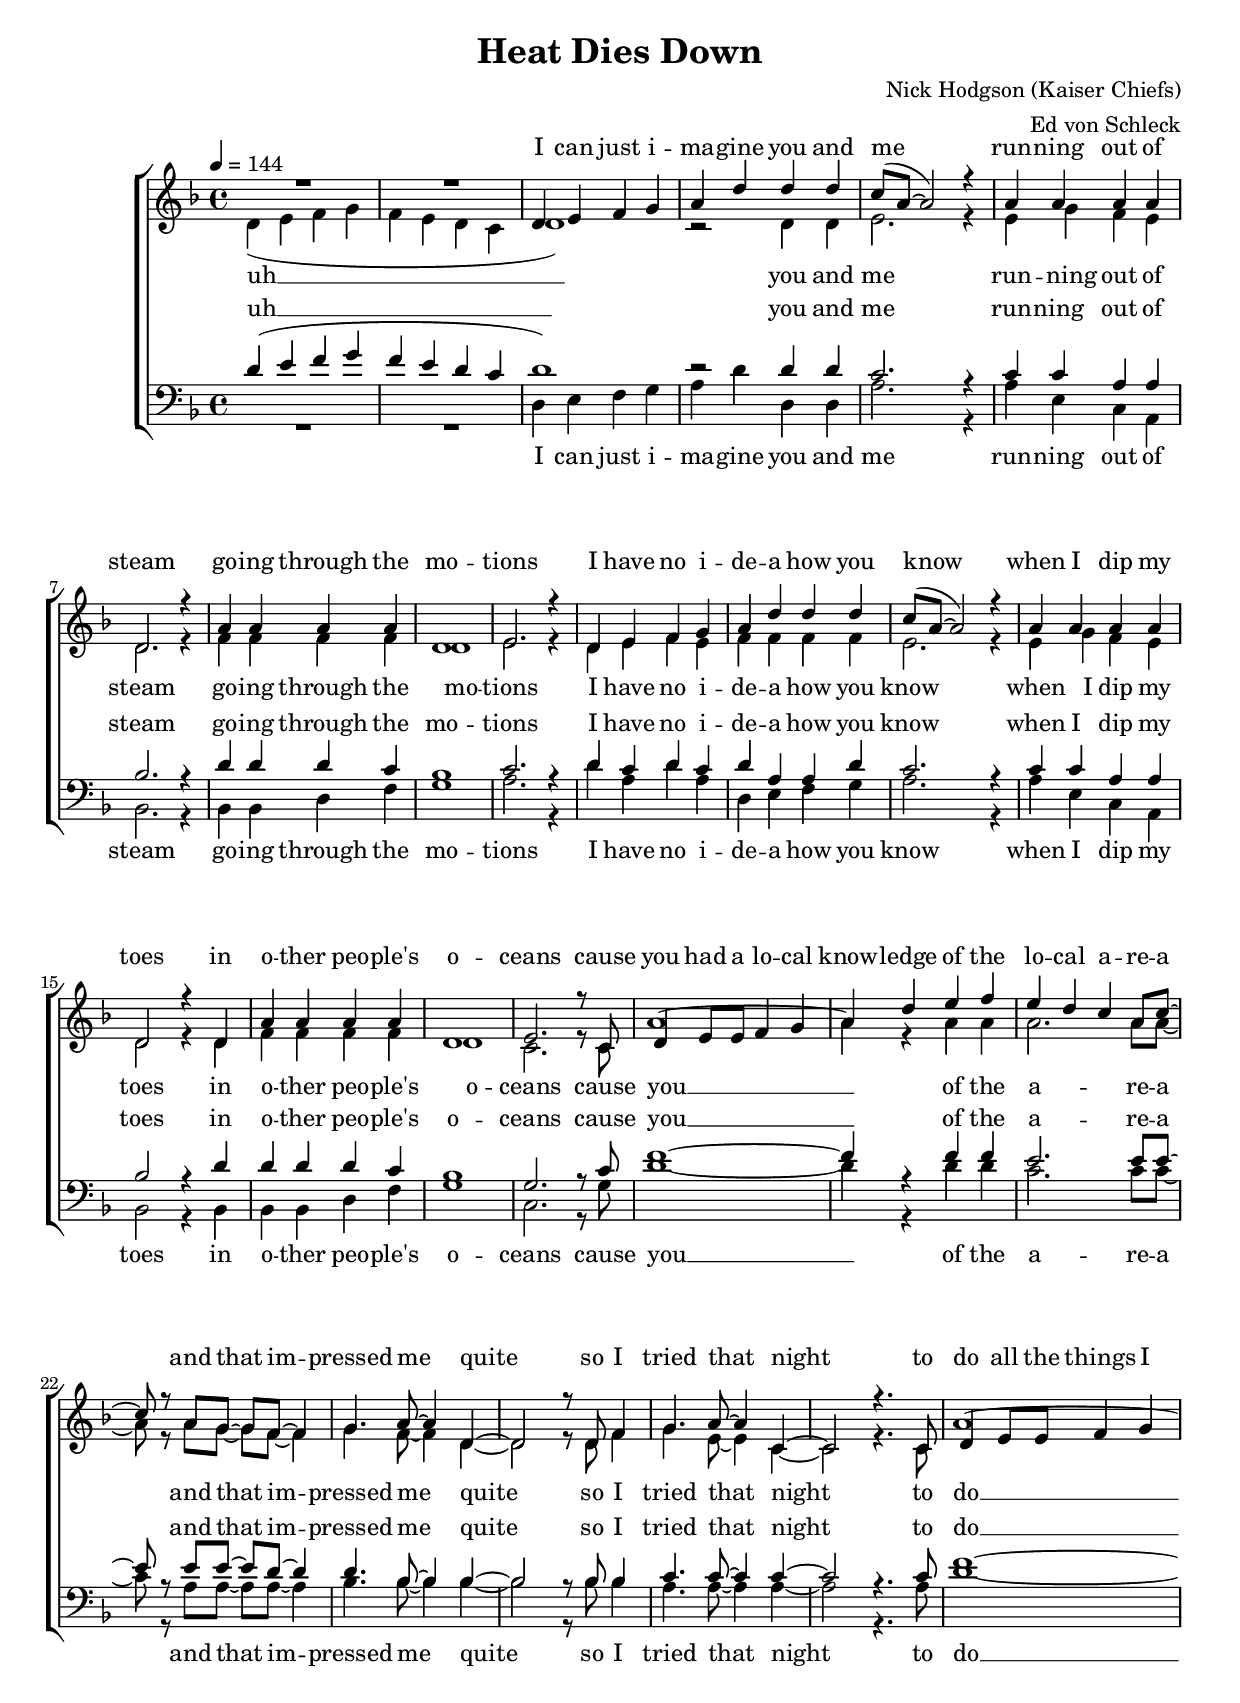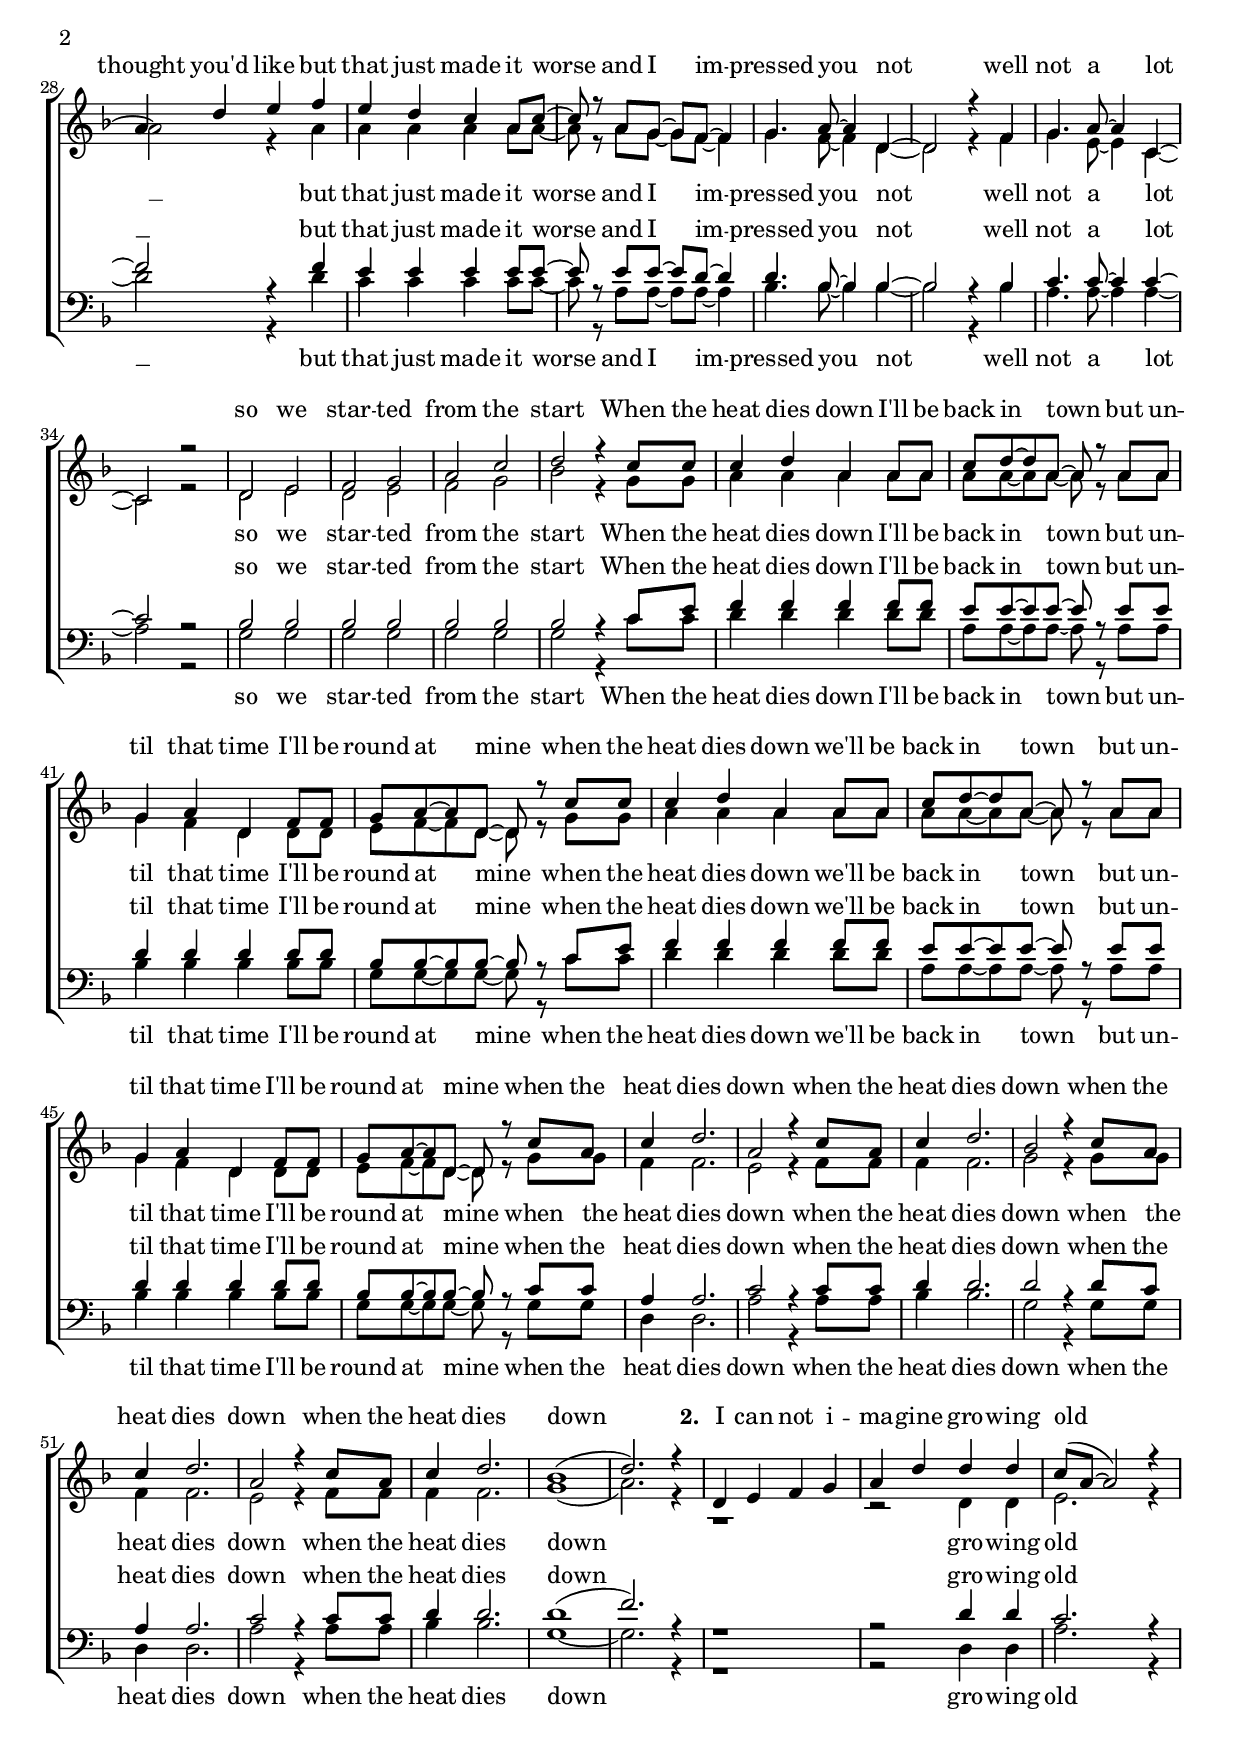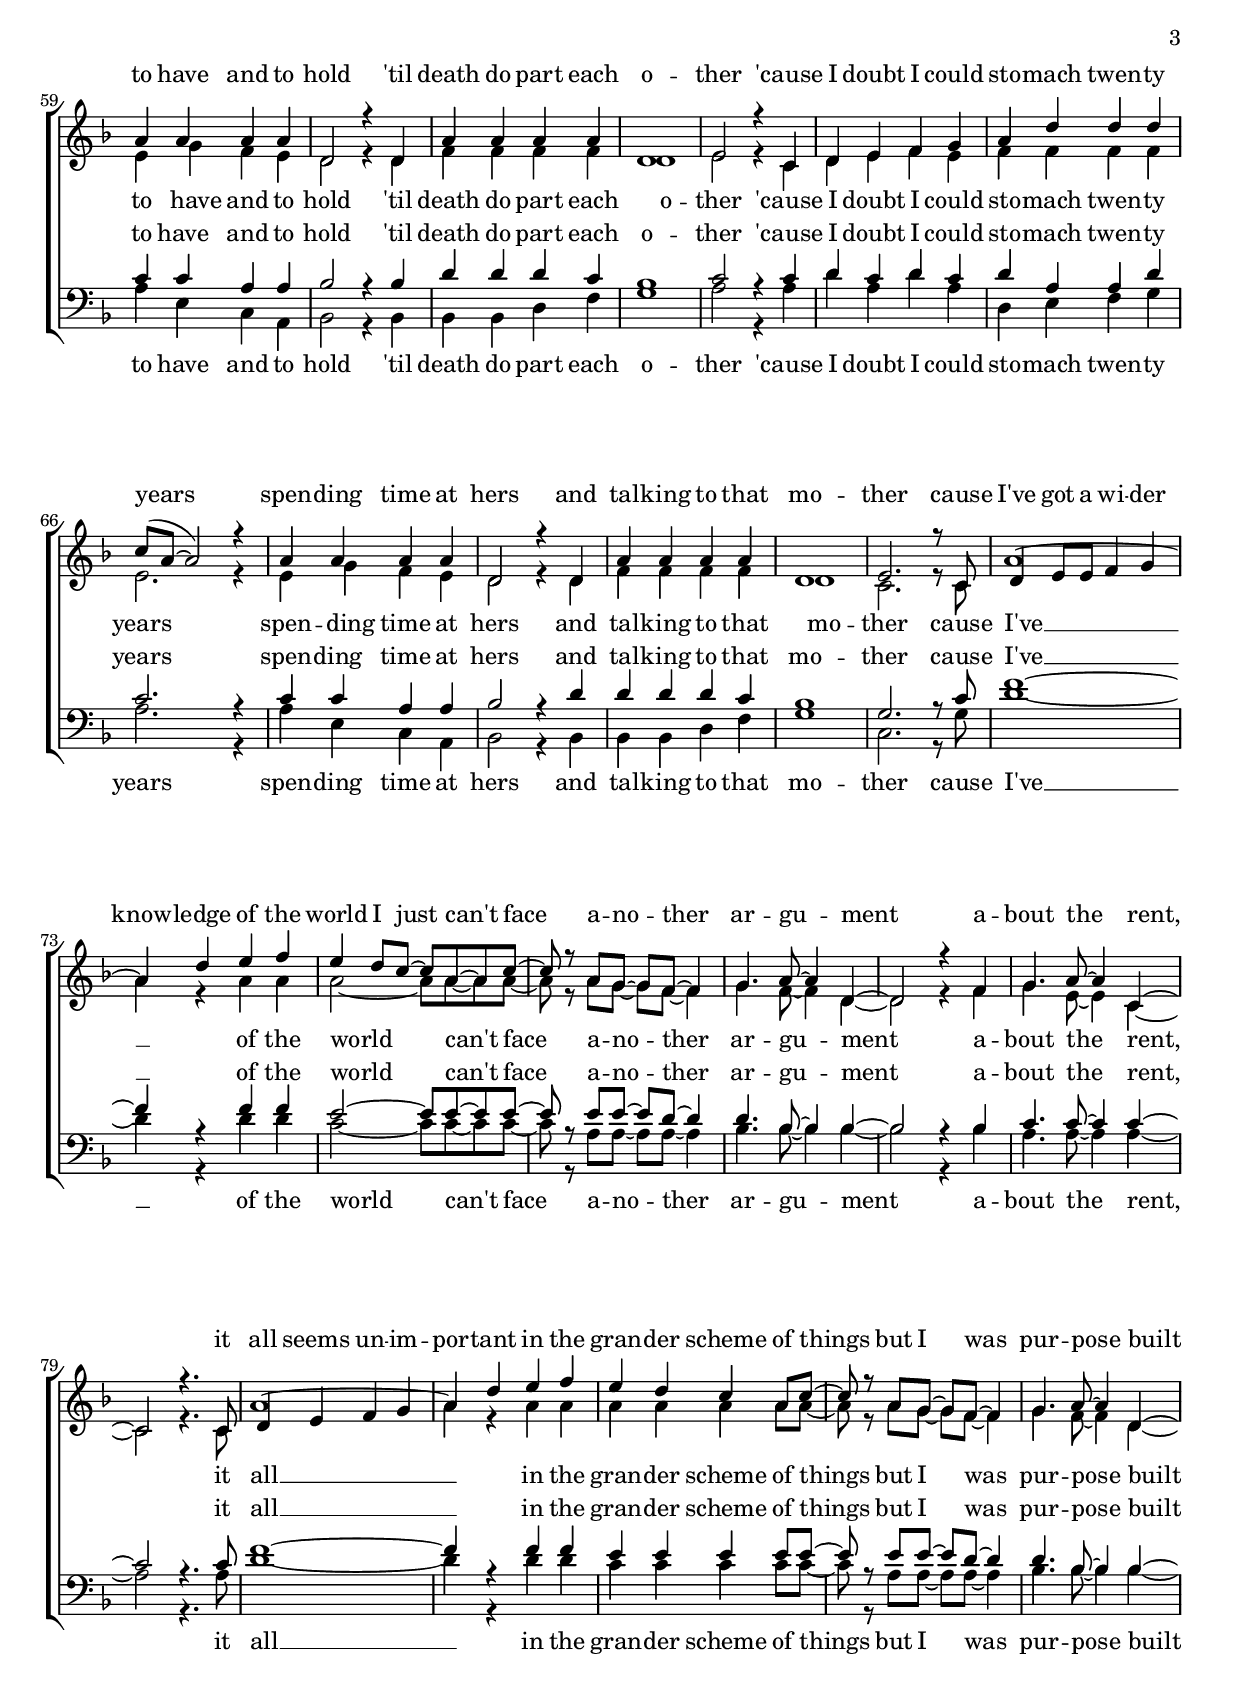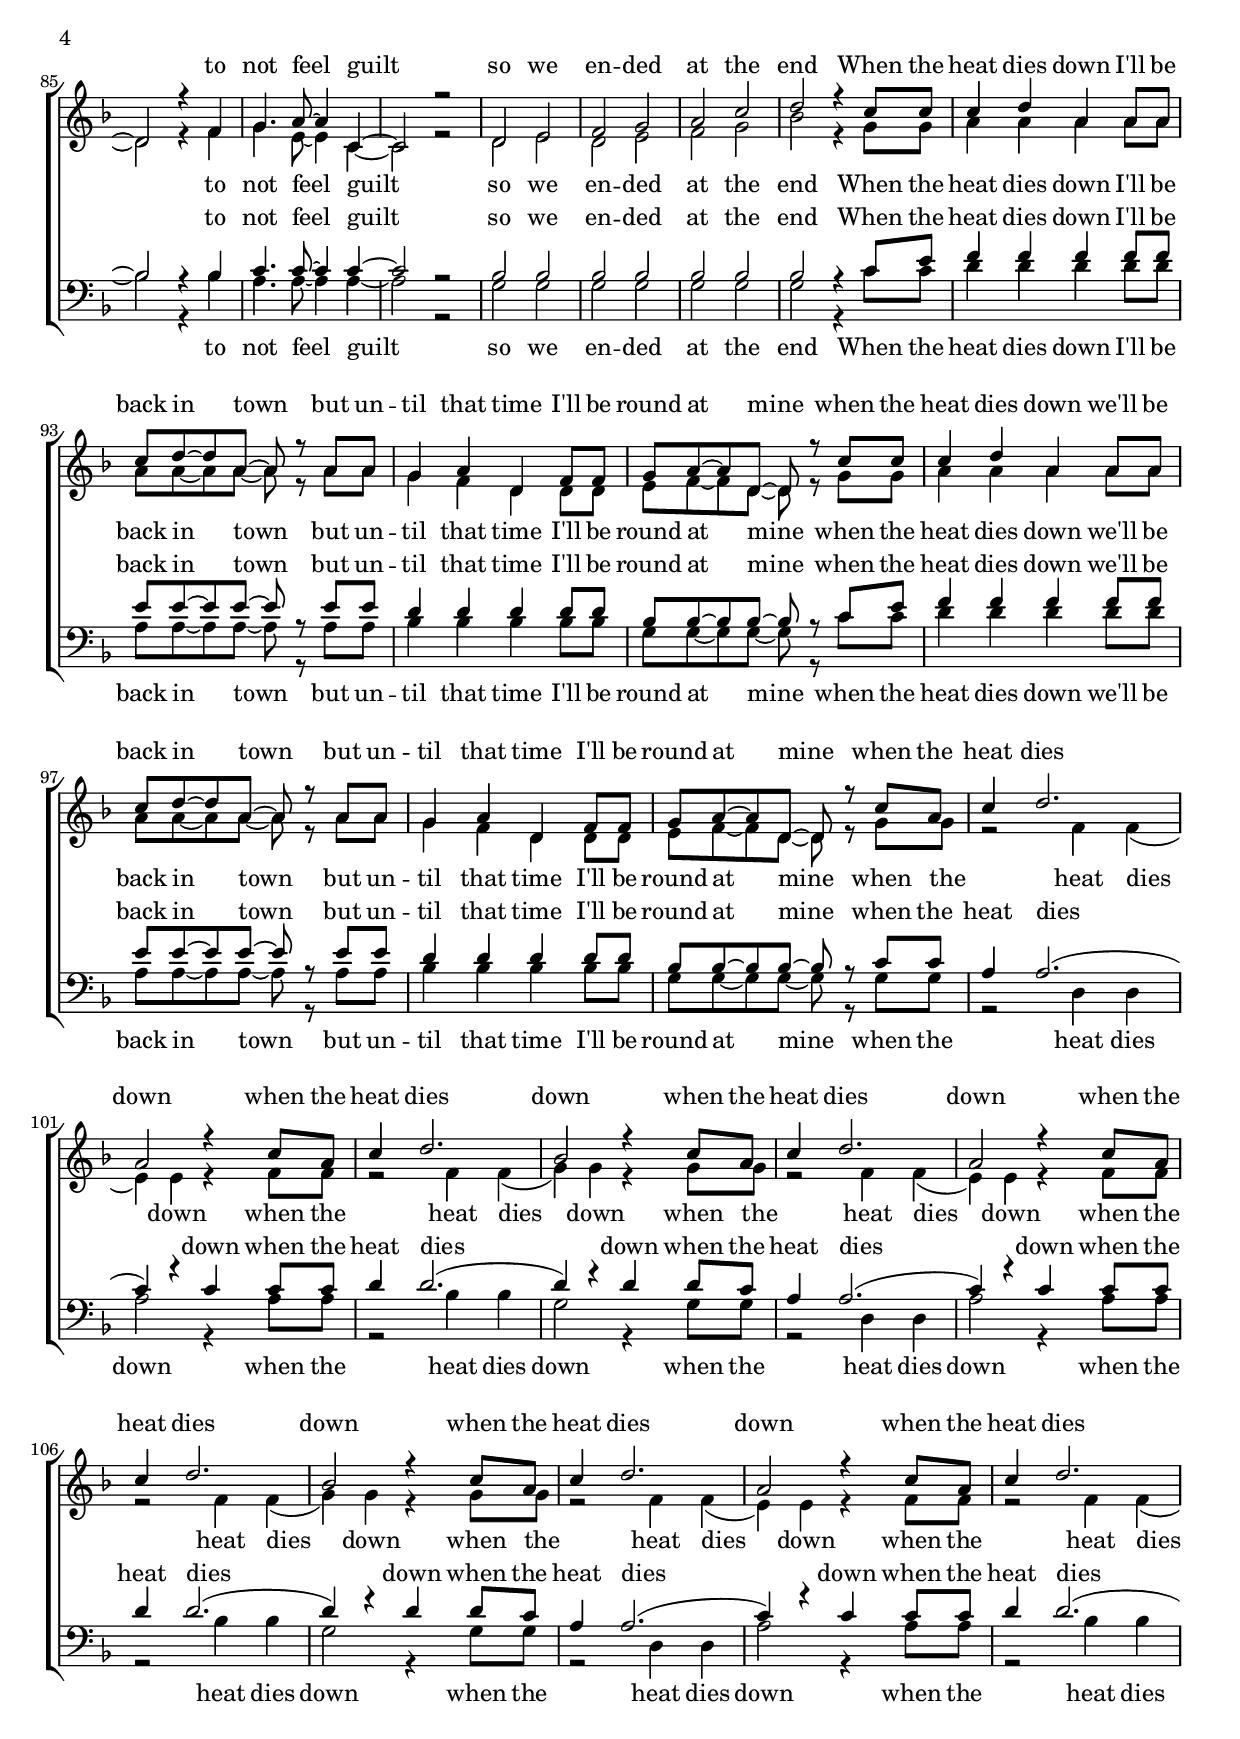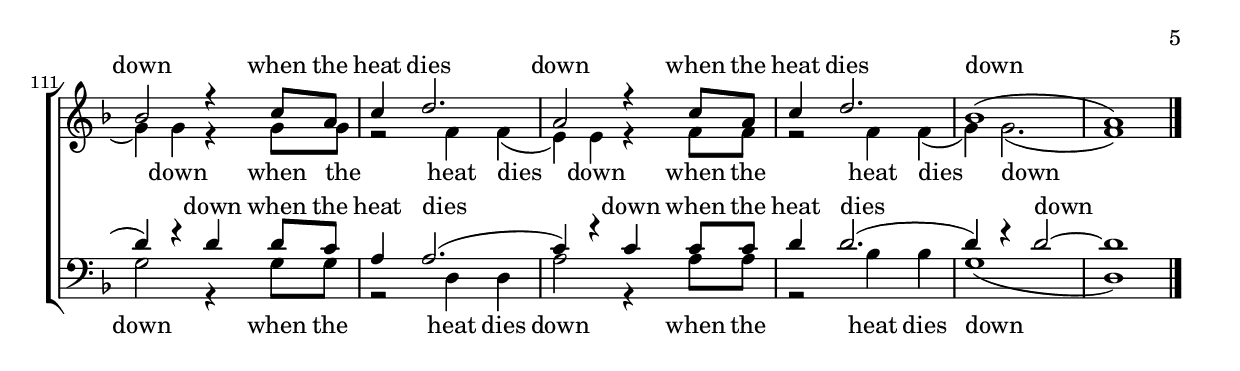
\version "2.16.2"

\header {
  title = "Heat Dies Down"
  composer = "Nick Hodgson (Kaiser Chiefs)"
  arranger = "Ed von Schleck"
}

#(set-global-staff-size 19)

\paper {
  top-system-spacing #'basic-distance = #10
  score-system-spacing #'basic-distance = #20
  system-system-spacing #'basic-distance = #20
  last-bottom-spacing #'basic-distance = #10

  %system-system-spacing = #'((padding . 0) (basic-distance . 0.1))
  %ragged-last-bottom = ##f
  %ragged-bottom = ##f
}

global = {
  \key d \minor
  \time 4/4
  \tempo 4 = 144
}

verseTwoPartOne = \lyricmode {
  \set stanza = #"2. "
  I can not i -- ma -- gine gro -- wing old
  to have and to hold
  'til death do part each o -- ther
  'cause I doubt I could sto -- mach twen -- ty years
  spen -- ding time at hers
  and tal -- king to that mo -- ther
}


verseTwoPartOneUh = \lyricmode {
  gro -- wing old
  to have and to hold
  'til death do part each o -- ther
  'cause I doubt I could sto -- mach twen -- ty years
  spen -- ding time at hers
  and tal -- king to that mo -- ther
}
verseOnePartOne = \lyricmode {
  I can just i -- ma -- gine you and me
  run -- ning out of steam
  go -- ing through the mo -- tions
  I have no i -- de -- a how you know
  when I dip my toes
  in o -- ther peo -- ple's o -- ceans
}


verseOnePartOneUh = \lyricmode {
  uh __
  you and me
  run -- ning out of steam
  go -- ing through the mo -- tions
  I have no i -- de -- a how you know
  when I dip my toes
  in o -- ther peo -- ple's o -- ceans
}

verseTwoPartTwo = \lyricmode {
  cause I've got a wi -- der know -- ledge of the world
  I just can't face a -- no -- ther ar -- gu -- ment a -- bout the rent,
  it all seems un -- im -- por -- tant
  in the gran -- der scheme of things
  but I was pur -- pose built
  to not feel guilt
  so we en -- ded at the end
}


verseTwoPartTwoUh = \lyricmode {
  cause I've __ of the world
  can't face a -- no -- ther ar -- gu -- ment a -- bout the rent,
  it all __
  in the gran -- der scheme of things
  but I was pur -- pose built
  to not feel guilt
  so we en -- ded at the end
}

verseOnePartTwo = \lyricmode {
  cause you had a lo -- cal know -- ledge
  of the lo -- cal a -- re -- a
  and that im -- pressed me quite
  so I tried that night
  to do all the things I thought you'd like
  but that just made it worse
  and I im -- pressed you not
  well not a lot
  so we star -- ted from the start
}

verseOnePartTwoUh = \lyricmode {
  cause you __
  of the a -- re -- a
  and that im -- pressed me quite
  so I tried that night
  to do __
  but that just made it worse
  and I im -- pressed you not
  well not a lot
  so we star -- ted from the start
}

chorus = \lyricmode {
  When the heat dies down
  I'll be back in town
  but un -- til that time
  I'll be round at mine
  when the heat dies down
  we'll be back in town
  but un -- til that time
  I'll be round at mine
}

hookline = \lyricmode {
  when the heat dies down
  when the heat dies down
  when the heat dies down
  when the heat dies down
}

sopMusic = \relative c' {
  R1*2


  %%% Strophe 1

  d4 e f g
  a d d d
  c8( a~ a2) r4
  a4 a a a
  
  d,2. r4
  a'4 a a a
  d,1
  e2. r4

  d4 e f g
  a d d d
  c8( a~ a2) r4
  a4 a a a
  
  d,2 r4 d
  a'4 a a a
  d,1
  e2. r8 c

  d4 e8 e f4 g
  a d e f
  e d c a8 c~
  c8 r a g~ g f~ f4

  g4. a8~ a4 d,4~
  d2 r8 d f4
  g4. a8~ a4 c,4~
  c2 r4. c8

  d4 e8 e f4 g
  a d e f
  e d c a8 c~
  c r a g~ g f~ f4

  g4. a8~ a4 d,4~
  d2 r4 f
  g4. a8~ a4 c,4~
  c2 r2

  d2 e
  f g
  a c
  d r4 c8 c

  %%% Refrain

  c4 d a a8 a
  c d~ d a~ a r a a
  g4 a d, f8 f
  g a~ a d,~ d r c' c

  c4 d a a8 a
  c d~ d a~ a r a a
  g4 a d, f8 f
  g a~ a d,~ d r c' a

  c4 d2.
  a2 r4 c8 a
  c4 d2.
  bes2 r4 c8 a

  c4 d2.
  a2 r4 c8 a
  c4 d2.
  bes1(

  d2.) r4

  %%% Strophe 2

  d,4 e f g
  a d d d
  c8( a~ a2) r4
  a4 a a a
  
  d,2 r4 d
  a'4 a a a
  d,1
  e2 r4 c

  d4 e f g
  a d d d
  c8( a~ a2) r4
  a4 a a a
  
  d,2 r4 d
  a'4 a a a
  d,1
  e2. r8 c

  d4 e8 e f4 g
  a d e f
  e d8 c~ c a~ a c~
  c r a g~ g f~ f4

  g4. a8~ a4 d,4~
  d2 r4 f
  g4. a8~ a4 c,4~
  c2 r4. c8

  d4 e f g
  a d e f
  e d c a8 c~
  c r a g~ g f~ f4

  g4. a8~ a4 d,4~
  d2 r4 f
  g4. a8~ a4 c,4~
  c2 r2

  d2 e
  f g
  a c
  d r4 c8 c

  %%% Refrain

  c4 d a a8 a
  c d~ d a~ a r a a
  g4 a d, f8 f
  g a~ a d,~ d r c' c

  c4 d a a8 a
  c d~ d a~ a r a a
  g4 a d, f8 f
  g a~ a d,~ d r c' a

  c4 d2.
  a2 r4 c8 a
  c4 d2.
  bes2 r4 c8 a

  c4 d2.
  a2 r4 c8 a
  c4 d2.
  bes2 r4 c8 a

  c4 d2.
  a2 r4 c8 a
  c4 d2.
  bes2 r4 c8 a

  c4 d2.
  a2 r4 c8 a
  c4 d2.
  bes1(

  a1)
  \bar "|."

}
sopWords = \lyricmode {
  \verseOnePartOne
  \verseOnePartTwo
  \chorus
  \hookline
  \verseTwoPartOne
  \verseTwoPartTwo
  \chorus
  \hookline
  \hookline
}

altoMusic = \relative c' {
  d4( e f g
  f e d c

  %%% Strophe 1

  d1)
  r2 d4 d
  e2. r4
  e4 g f e

  d2. r4
  f4 f f f
  d1
  e2. r4

  d4 e f e
  f f f f
  e2. r4
  e4 g f e

  d2 r4 d
  f f f f
  d1
  c2. r8 c

  a'1^~
  a4 r a a
  a2. a8 a~
  a r a g~ g f~ f4

  g4. f8~ f4 d~
  d2 r8 d f4
  g4. e8~ e4 c~
  c2 r4. c8
 
  a'1^~
  a2 r4 a
  a a a a8 a~
  a r a g~ g f~ f4

  g4. f8~ f4 d~
  d2 r4 f
  g4. e8~ e4 c~
  c2 r2

  d2 e
  d e
  f g
  bes r4 g8 g

  %%% Refrain

  a4 a a a8 a
  a8 a~ a a~ a r a a
  g4 f d d8 d
  e f~ f d~ d r g g

  a4 a a a8 a
  a8 a~ a a~ a r a a
  g4 f d d8 d
  e f~ f d~ d r g g

  f4 f2.
  e2 r4 f8 f
  f4 f2.
  g2 r4 g8 g

  f4 f2.
  e2 r4 f8 f
  f4 f2.
  g1(

  a2.) r4

  %%% Strophe 2

  r1
  r2 d,4 d
  e2. r4
  e4 g f e

  d2 r4 d
  f4 f f f
  d1
  e2 r4 c

  d4 e f e
  f f f f
  e2. r4
  e4 g f e

  d2 r4 d
  f f f f
  d1
  c2. r8 c

  a'1^~
  a4 r a a
  a2~ a8 a~ a a~
  a r a g~ g f~ f4

  g4. f8~ f4 d~
  d2 r4 f
  g4. e8~ e4 c~
  c2 r4. c8
 
  a'1^~
  a4 r a a
  a a a a8 a~
  a r a g~ g f~ f4

  g4. f8~ f4 d~
  d2 r4 f
  g4. e8~ e4 c~
  c2 r2

  d2 e
  d e
  f g
  bes r4 g8 g

  %%% Refrain

  a4 a a a8 a
  a8 a~ a a~ a r a a
  g4 f d d8 d
  e f~ f d~ d r g g

  a4 a a a8 a
  a8 a~ a a~ a r a a
  g4 f d d8 d
  e f~ f d~ d r g g

  r2 f4 f(
  e) e4 r4 f8 f
  r2 f4 f(
  g) g4 r4 g8 g

  r2 f4 f(
  e) e4 r4 f8 f
  r2 f4 f(
  g) g4 r4 g8 g

  r2 f4 f(
  e) e4 r4 f8 f
  r2 f4 f(
  g) g4 r4 g8 g

  r2 f4 f(
  e) e4 r4 f8 f
  r2 f4 f(
  g) g2.(

  f1)


}
altoWords = \lyricmode {
  \verseOnePartOneUh
  \verseOnePartTwoUh
  \chorus
  \hookline
  \verseTwoPartOneUh
  \verseTwoPartTwoUh
  \chorus
  \hookline
  \hookline
}

tenorMusic = \relative c' {
  d4( e f g
  f e d c

  %%% Strophe 1

  d1)
  r2 d4 d
  c2. r4
  c4 c a a

  bes2. r4
  d4 d d c
  bes1
  c2. r4

  d4 c d c
  d a a d
  c2. r4
  c4 c a a

  bes2 r4 d
  d d d c
  bes1
  g2. r8 c

  f1~
  f4 r f f
  e2. e8 e~
  e r e e~ e d~ d4

  d4. bes8~ bes4 bes~
  bes2 r8 bes bes4
  c4. c8~ c4 c~
  c2 r4. c8

  f1~
  f2 r4 f
  e e e e8 e~
  e r e e~ e d~ d4

  d4. bes8~ bes4 bes~
  bes2 r4 bes
  c4. c8~ c4 c~
  c2 r2

  bes2 bes
  bes bes
  bes bes
  bes2 r4 c8 e

  %%% Refrain

  f4 f f f8 f
  e e~ e e~ e r e e
  d4 d d d8 d
  bes bes~ bes bes~ bes r c e

  f4 f f f8 f
  e e~ e e~ e r e e
  d4 d d d8 d 
  bes bes~ bes bes~ bes r c c

  a4 a2.
  c2 r4 c8 c
  d4 d2.
  d2 r4 d8 c

  a4 a2.
  c2 r4 c8 c
  d4 d2.
  d1(

  f2.) r4

  %%% Strophe 2

  r1
  r2 d4 d
  c2. r4
  c4 c a a

  bes2 r4 bes
  d4 d d c
  bes1
  c2 r4 c

  d4 c d c
  d a a d
  c2. r4
  c4 c a a

  bes2 r4 d
  d d d c
  bes1
  g2. r8 c

  f1~
  f4 r f f
  e2~ e8 e8~ e e~
  e r e e~ e d~ d4

  d4. bes8~ bes4 bes~
  bes2 r4 bes
  c4. c8~ c4 c~
  c2 r4. c8

  f1~
  f4 r f f
  e e e e8 e~
  e r e e~ e d~ d4

  d4. bes8~ bes4 bes~
  bes2 r4 bes
  c4. c8~ c4 c~
  c2 r2

  bes2 bes
  bes bes
  bes bes
  bes2 r4 c8 e

  %%% Refrain

  f4 f f f8 f
  e e~ e e~ e r e e
  d4 d d d8 d
  bes bes~ bes bes~ bes r c e

  f4 f f f8 f
  e e~ e e~ e r e e
  d4 d d d8 d 
  bes bes~ bes bes~ bes r c c

  a4 a2.(
  c4) r c4 c8 c
  d4 d2.(
  d4) r d4 d8 c

  a4 a2.(
  c4) r c4 c8 c
  d4 d2.(
  d4) r d4 d8 c

  a4 a2.(
  c4) r c4 c8 c
  d4 d2.(
  d4) r d4 d8 c

  a4 a2.(
  c4) r c4 c8 c
  d4 d2.(
  d4) r d2~
  d1


}
tenorWords = \lyricmode {
  \verseOnePartOneUh
  \verseOnePartTwoUh
  \chorus
  \hookline
  \verseTwoPartOneUh
  \verseTwoPartTwoUh
  \chorus
  \hookline
  \hookline
}

bassMusic = \relative c {
  R1*2

  %%% Strophe 1

  d4 e f g
  a d d, d
  a'2. r4
  a4 e c a

  bes2. r4
  bes4 bes d f
  g1
  a2. r4

  d4 a d a
  d, e f g
  a2. r4
  a4 e c a

  bes2 r4 bes
  bes4 bes d f
  g1
  c,2. r8 g'8

  d'1~
  d4 r d d
  c2. c8 c~
  c r a a~ a a~ a4

  bes4. bes8~ bes4 bes~
  bes2 r8 bes bes4
  a4. a8~ a4 a~
  a2 r4. a8

  d1~
  d2 r4 d
  c c c c8 c~
  c r a a~ a a~ a4

  bes4. bes8~ bes4 bes~
  bes2 r4 bes
  a4. a8~ a4 a~
  a2 r

  g2 g
  g g
  g g
  g r4 c8 c

  %%% Refrain

  d4 d d d8 d
  a a~ a a~ a r a a
  bes4 bes bes bes8 bes
  g g~ g g~ g r c c

  d4 d d d8 d
  a a~ a a~ a r a a
  bes4 bes bes bes8 bes
  g g~ g g~ g r g g

  d4 d2.
  a'2 r4 a8 a
  bes4 bes2.
  g2 r4 g8 g

  d4 d2.
  a'2 r4 a8 a
  bes4 bes2.
  g1~
  g2. r4

  %%% Strophe 2

  r1
  r2 d4 d
  a'2. r4
  a4 e c a

  bes2 r4 bes4
  bes4 bes d f
  g1
  a2 r4 a

  d4 a d a
  d, e f g
  a2. r4
  a4 e c a

  bes2 r4 bes
  bes4 bes d f
  g1
  c,2. r8 g'8

  d'1~
  d4 r d d
  c2~ c8 c8~ c c~
  c r a a~ a a~ a4

  bes4. bes8~ bes4 bes~
  bes2 r4 bes
  a4. a8~ a4 a~
  a2 r4. a8

  d1~
  d4 r4 d d
  c c c c8 c~
  c r a a~ a a~ a4

  bes4. bes8~ bes4 bes~
  bes2 r4 bes
  a4. a8~ a4 a~
  a2 r

  g2 g
  g g
  g g
  g r4 c8 c

  %%% Refrain

  d4 d d d8 d
  a a~ a a~ a r a a
  bes4 bes bes bes8 bes
  g g~ g g~ g r c c

  d4 d d d8 d
  a a~ a a~ a r a a
  bes4 bes bes bes8 bes
  g g~ g g~ g r g g

  r2 d4 d
  a'2 r4 a8 a
  r2 bes4 bes4
  g2 r4 g8 g

  r2 d4 d
  a'2 r4 a8 a
  r2 bes4 bes4
  g2 r4 g8 g

  r2 d4 d
  a'2 r4 a8 a
  r2 bes4 bes4
  g2 r4 g8 g

  r2 d4 d
  a'2 r4 a8 a
  r2 bes4 bes4
  g1(

  d1)
}
bassWords = \lyricmode {
  \verseOnePartOne
  \verseOnePartTwoUh
  \chorus
  \hookline
  \verseTwoPartOneUh
  \verseTwoPartTwoUh
  \chorus
  \hookline
  \hookline
}

\score {
  \new ChoirStaff <<
    \new Lyrics = "sopranos" \with {
      % this is needed for lyrics above a staff
      \override VerticalAxisGroup #'staff-affinity = #DOWN
    }
    \new Staff = "women" <<
      \new Voice = "sopranos" {
	\voiceOne
	<< \global \sopMusic >>
      }
      \new Voice = "altos" {
	\voiceTwo
	<< \global \altoMusic >>
      }
    >>
    \new Lyrics = "altos"
    \new Lyrics = "tenors" \with {
      % this is needed for lyrics above a staff
      \override VerticalAxisGroup #'staff-affinity = #DOWN
    }
    \new Staff = "men" <<
      \clef bass
      \new Voice = "tenors" {
	\voiceOne
	<< \global \tenorMusic >>
      }
      \new Voice = "basses" {
	\voiceTwo << \global \bassMusic >>
      }
    >>
    \new Lyrics = "basses"
    \context Lyrics = "sopranos" \lyricsto "sopranos" \sopWords
    \context Lyrics = "altos" \lyricsto "altos" \altoWords
    \context Lyrics = "tenors" \lyricsto "tenors" \tenorWords
    \context Lyrics = "basses" \lyricsto "basses" \bassWords
  >>
  \midi { }
  \layout { }
}
